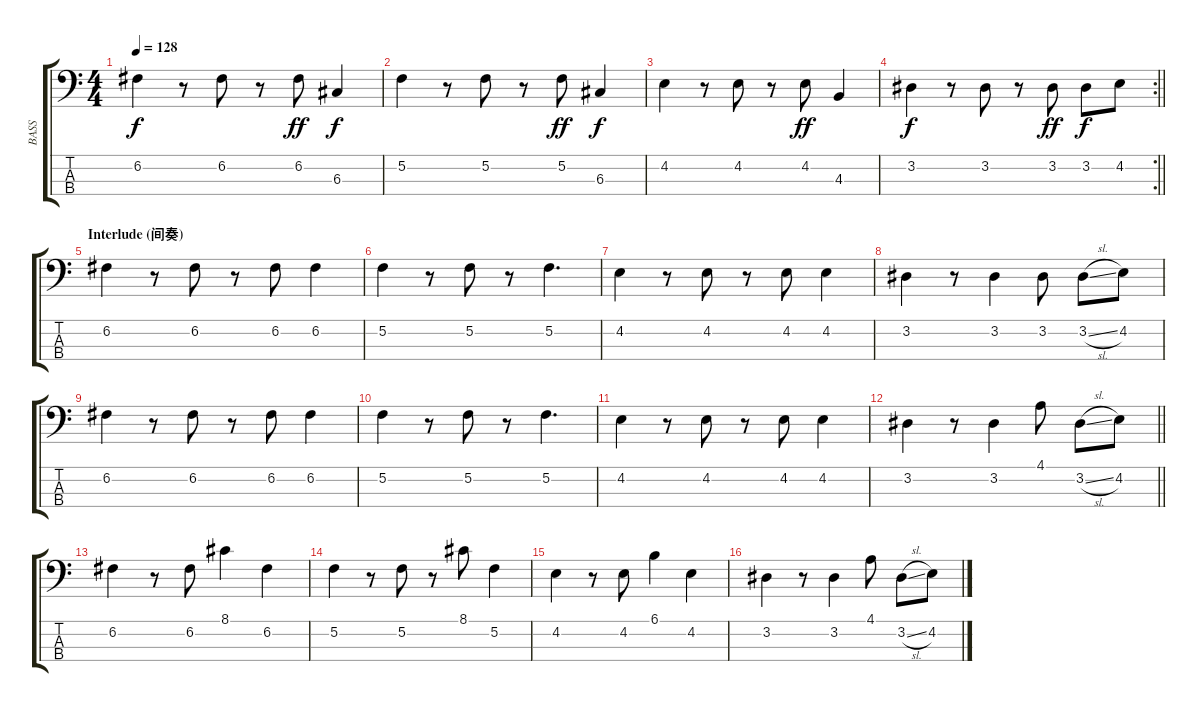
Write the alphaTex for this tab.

\track ("BASS" "BASS") {instrument electricbassfinger}
\staff {score tabs}
\tuning (F2 C2 G1 D1) {hide}
\ts (4 4)
\tempo 128
\clef f4
\ks c
6.2.4{dy f} r.8 6.2.8 r.8 6.2.8{dy ff} 6.3.4{dy f} |
5.2.4 r.8 5.2.8 r.8 5.2.8{dy ff} 6.3.4{dy f} |
4.2.4 r.8 4.2.8 r.8 4.2.8{dy ff} 4.3.4 |
\rc 2
\barLineRight lightlight
3.2.4{dy f} r.8 3.2.8 r.8 3.2.8{dy ff} 3.2.8{dy f} 4.2.8 |
\section ("" "Interlude (间奏)")
6.2.4 r.8 6.2.8 r.8 6.2.8 6.2.4 |
5.2.4 r.8 5.2.8 r.8 5.2.4{d} |
4.2.4 r.8 4.2.8 r.8 4.2.8 4.2.4 |
3.2.4 r.8 3.2.4 3.2.8 3.2{sl}.8 4.2.8 |
6.2.4 r.8 6.2.8 r.8 6.2.8 6.2.4 |
5.2.4 r.8 5.2.8 r.8 5.2.4{d} |
4.2.4 r.8 4.2.8 r.8 4.2.8 4.2.4 |
\barLineRight lightlight
3.2.4 r.8 3.2.4 4.1.8 3.2{sl}.8 4.2.8 |
6.2.4 r.8 6.2.8 8.1.4 6.2.4 |
5.2.4 r.8 5.2.8 r.8 8.1.8 5.2.4 |
4.2.4 r.8 4.2.8 6.1.4 4.2.4 |
3.2.4 r.8 3.2.4 4.1.8 3.2{sl}.8 4.2.8
